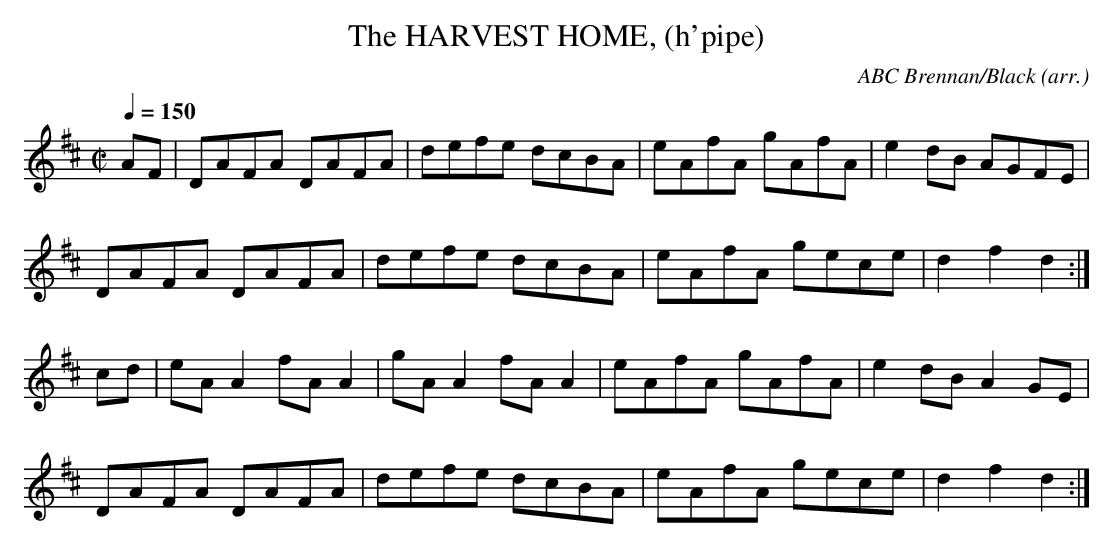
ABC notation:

X:1
T:HARVEST HOME, (h'pipe), The
C:ABC Brennan/Black (arr.)
Q:1/4=150
M:C|
L:1/8 % dotted rhythm
K:D
AF|DAFA DAFA|defe dcBA|eAfA gAfA|e2dB AGFE|
DAFA DAFA|defe dcBA|eAfA gece|d2f2d2:|
cd|eAA2 fAA2|gAA2 fAA2|eAfA gAfA|e2dB A2GE|
DAFA DAFA|defe dcBA|eAfA gece|d2f2d2:|
